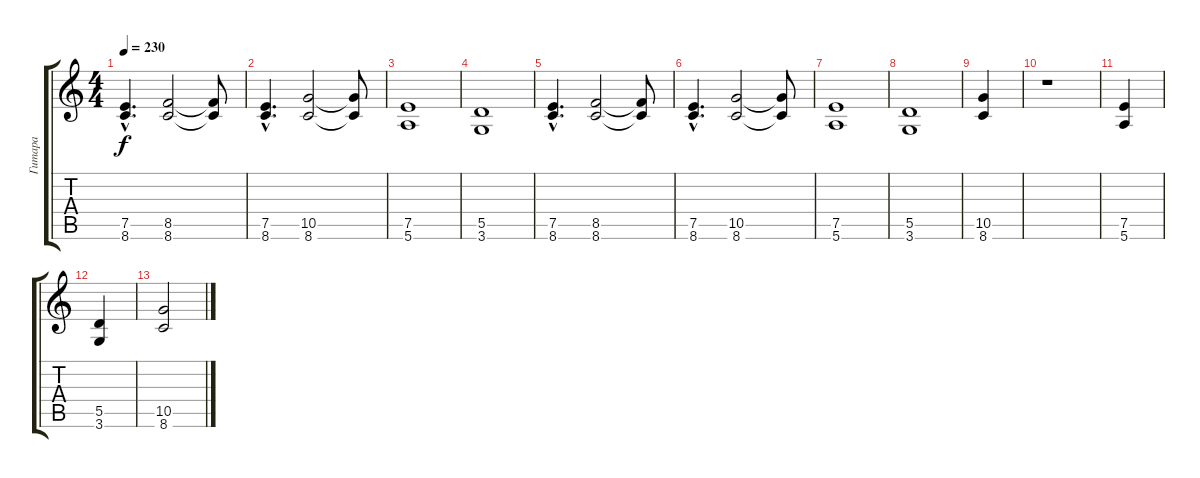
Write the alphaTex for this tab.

\track ("Гитара" "Гитара") {instrument distortionguitar}
\staff {score tabs}
\tuning (E4 B3 G3 D3 A2 E2) {hide}
\ts (4 4)
\tempo 230
\clef g2
\ks c
(7.5{hac} 8.6{hac}).4{d dy f} (8.5 8.6).2 (8.5{t} 8.6{t}).8 |
(7.5{hac} 8.6{hac}).4{d} (10.5 8.6).2 (10.5{t} 8.6{t}).8 |
(7.5 5.6).1 |
(5.5 3.6).1 |
(7.5{hac} 8.6{hac}).4{d} (8.5 8.6).2 (8.5{t} 8.6{t}).8 |
(7.5{hac} 8.6{hac}).4{d} (10.5 8.6).2 (10.5{t} 8.6{t}).8 |
(7.5 5.6).1 |
(5.5 3.6).1 |
(10.5 8.6).4 |
r.1 |
(7.5 5.6).4 |
(5.5 3.6).4 |
(10.5 8.6).2
